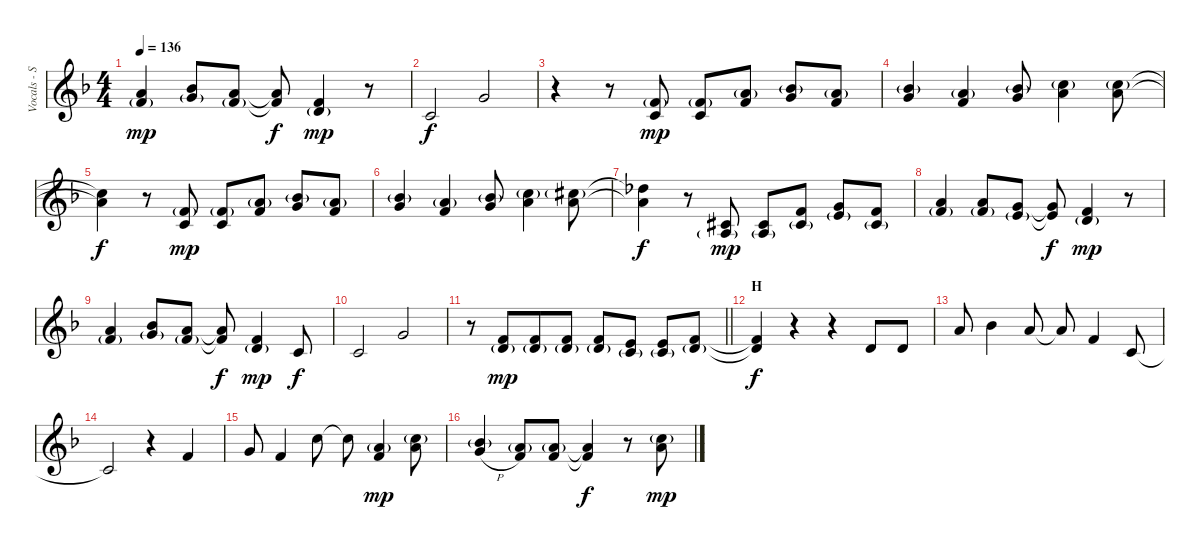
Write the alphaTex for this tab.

\track ("Vocals - Shou" "Vocals - S") {instrument lead6voice}
\staff {score}
\tuning (E4 B3 G3 D3 A2 E2) {hide}
\ts (4 4)
\tempo 136
\clef g2
\ks f
(5.1 6.2{g}).4{dy mp} (6.1 8.2{g}).8 (5.1 6.2{g}).8 (5.1{t} 6.2{t}).8{dy f} (1.1 3.2{g}).4{dy mp} r.8 |
1.2.2{dy f} 3.1.2 |
r.4 r.8 (1.1{g} 1.2).8{dy mp} (1.1{g} 1.2).8 (5.1{g} 6.2).8 (6.1{g} 8.2).8 (5.1{g} 6.2).8 |
(6.1{g} 8.2).4 (5.1{g} 6.2).4 (6.1{g} 8.2).8 (8.1{g} 10.2).4 (8.1{g} 10.2).8 |
(8.1{t} 10.2{t}).4{dy f} r.8 (1.1{g} 1.2).8{dy mp} (1.1{g} 1.2).8 (5.1{g} 6.2).8 (6.1{g} 8.2).8 (5.1{g} 6.2).8 |
(6.1{g} 8.2).4 (5.1{g} 6.2).4 (6.1{g} 8.2).8 (8.1{g} 10.2).4 (9.1{g acc #} 10.2).8 |
(9.1{t} 10.2{t}).4{dy f} r.8 (2.2{acc #} 2.3{g}).8{dy mp} (2.2{acc #} 2.3{g}).8 (1.1 2.2{g acc #}).8 (3.1 5.2{g}).8 (1.1 2.2{g acc #}).8 |
(5.1 6.2{g}).4 (5.1 6.2{g}).8 (3.1 5.2{g}).8 (3.1{t} 5.2{t}).8{dy f} (1.1 3.2{g}).4{dy mp} r.8 |
(5.1 6.2{g}).4 (6.1 8.2{g}).8 (5.1 6.2{g}).8 (5.1{t} 6.2{t}).8{dy f} (1.1 3.2{g}).4{dy mp} 1.2.8{dy f} |
1.2.2 3.1.2 |
\barLineRight lightlight
r.8 (1.1 3.2{g}).8{dy mp beam merge} (1.1 3.2{g}).8 (1.1 3.2{g}).8 (1.1 3.2{g}).8 (0.1 1.2{g}).8 (0.1 1.2{g}).8 (1.1 3.2{g}).8 |
\section ("" "H")
(1.1{t} 3.2{t}).4{dy f} r.4 r.4 3.2.8 3.2.8 |
5.1.8 6.1.4 5.1.8 5.1{t}.8 1.1.4 1.2.8 |
1.2{t}.2 r.4 1.1.4 |
3.1.8 1.1.4 8.1.8 8.1{t}.8 (5.1{g} 6.2).4{dy mp} (8.1{g} 10.2).8 |
(6.1{h g} 8.2{h}).4 (5.1{g} 6.2).8 (5.1{g} 6.2).8 (5.1{t} 6.2{t}).4{dy f} r.8 (8.1{g} 10.2).8{dy mp}
